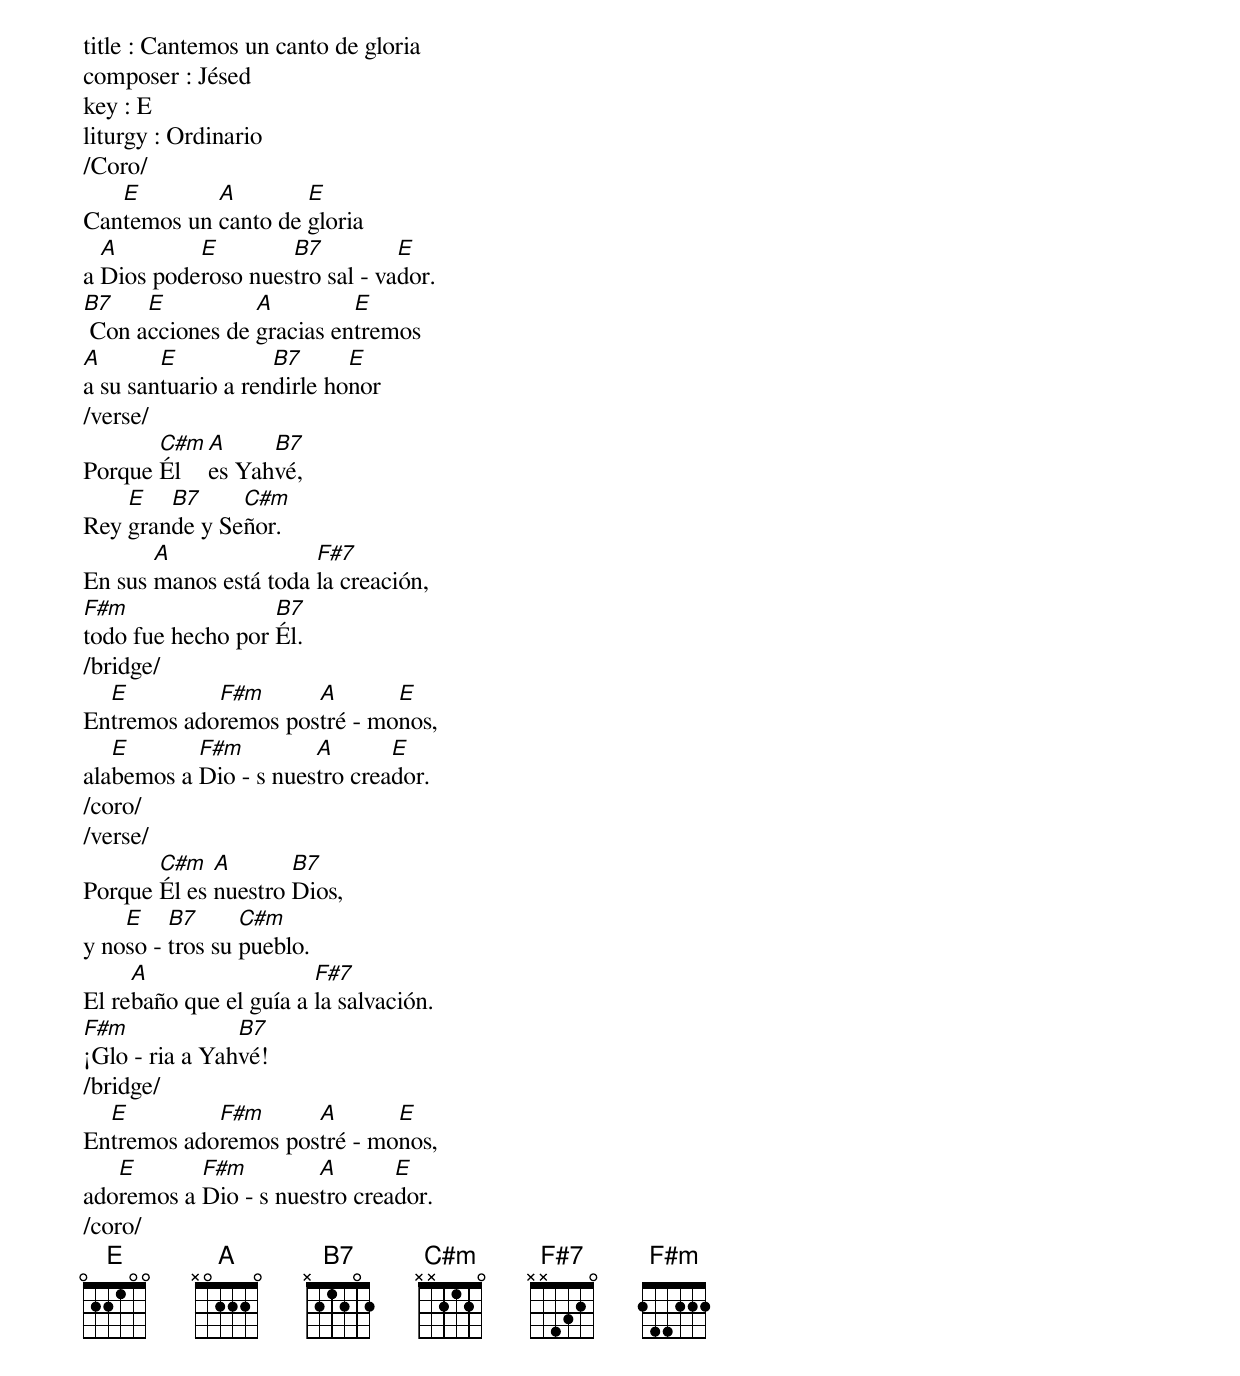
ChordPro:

title : Cantemos un canto de gloria
composer : Jésed
key : E
liturgy : Ordinario
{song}
/Coro/
Can[E]temos un [A]canto de [E]gloria
a [A]Dios pode[E]roso nues[B7]tro sal - va[E]dor.
[B7] Con a[E]cciones de [A]gracias en[E]tremos
[A]a su san[E]tuario a ren[B7]dirle ho[E]nor
/verse/
Porque [C#m]Él [A]es Yah[B7]vé,
Rey [E]gran[B7]de y Se[C#m]ñor.
En sus [A]manos está toda [F#7]la creación,
[F#m]todo fue hecho por [B7]Él.
/bridge/
En[E]tremos ado[F#m]remos pos[A]tré - mo[E]nos,
ala[E]bemos a [F#m]Dio - s nues[A]tro crea[E]dor.
/coro/
/verse/
Porque [C#m]Él es [A]nuestro [B7]Dios,
y no[E]so - [B7]tros su [C#m]pueblo.
El re[A]baño que el guía a [F#7]la salvación.
[F#m]¡Glo - ria a Yah[B7]vé!
/bridge/
En[E]tremos ado[F#m]remos pos[A]tré - mo[E]nos,
ado[E]remos a [F#m]Dio - s nues[A]tro crea[E]dor.
/coro/
